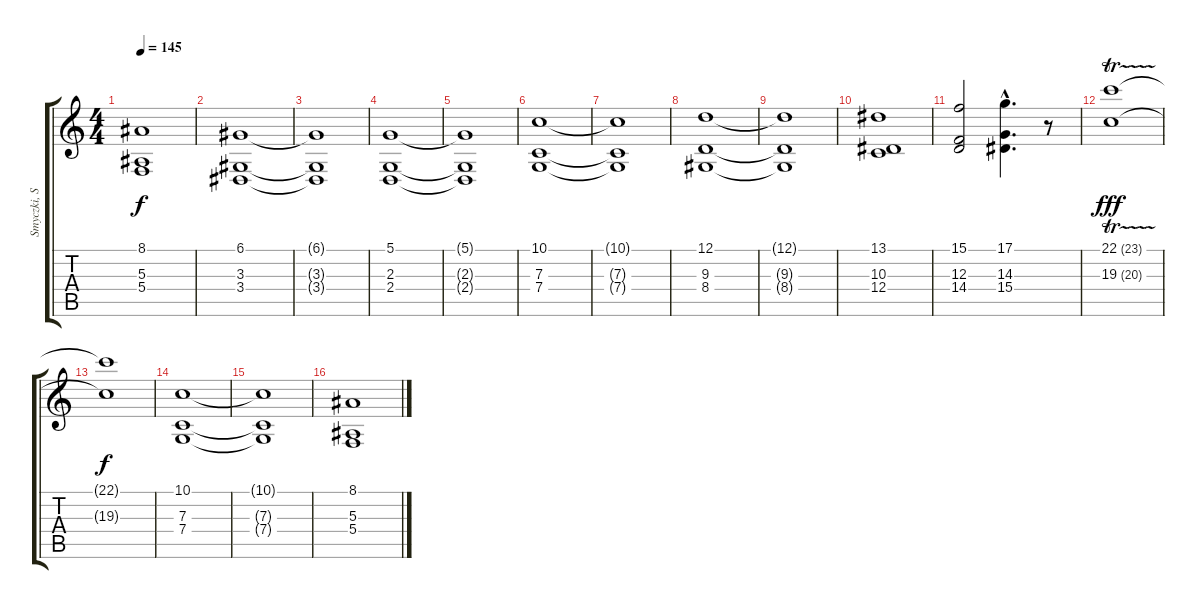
\track ("Smyczki, SFX" "Smyczki, S") {instrument stringensemble2}
\staff {score tabs}
\tuning (D4 A3 F3 C3 G2 C2) {hide}
\ts (4 4)
\tempo 145
\clef g2
\ks c
(8.1{t} 5.3{t} 5.4{t}).1{dy f} |
(6.1 3.3 3.4).1 |
(6.1{t} 3.3{t} 3.4{t}).1 |
(5.1 2.3 2.4).1 |
(5.1{t} 2.3{t} 2.4{t}).1 |
(10.1 7.3 7.4).1 |
(10.1{t} 7.3{t} 7.4{t}).1 |
(12.1 9.3 8.4).1 |
(12.1{t} 9.3{t} 8.4{t}).1 |
(13.1 10.3 12.4).1 |
(15.1 12.3 14.4).2 (17.1{hac} 14.3{hac} 15.4{hac}).4{d} r.8{volume 0} |
(22.1{tr (23 64)} 19.3{tr (20 64)}).1{dy fff volume 16} |
(22.1{t} 19.3{t}).1{dy f} |
(10.1 7.3 7.4).1{volume 12} |
(10.1{t} 7.3{t} 7.4{t}).1 |
(8.1 5.3 5.4).1
